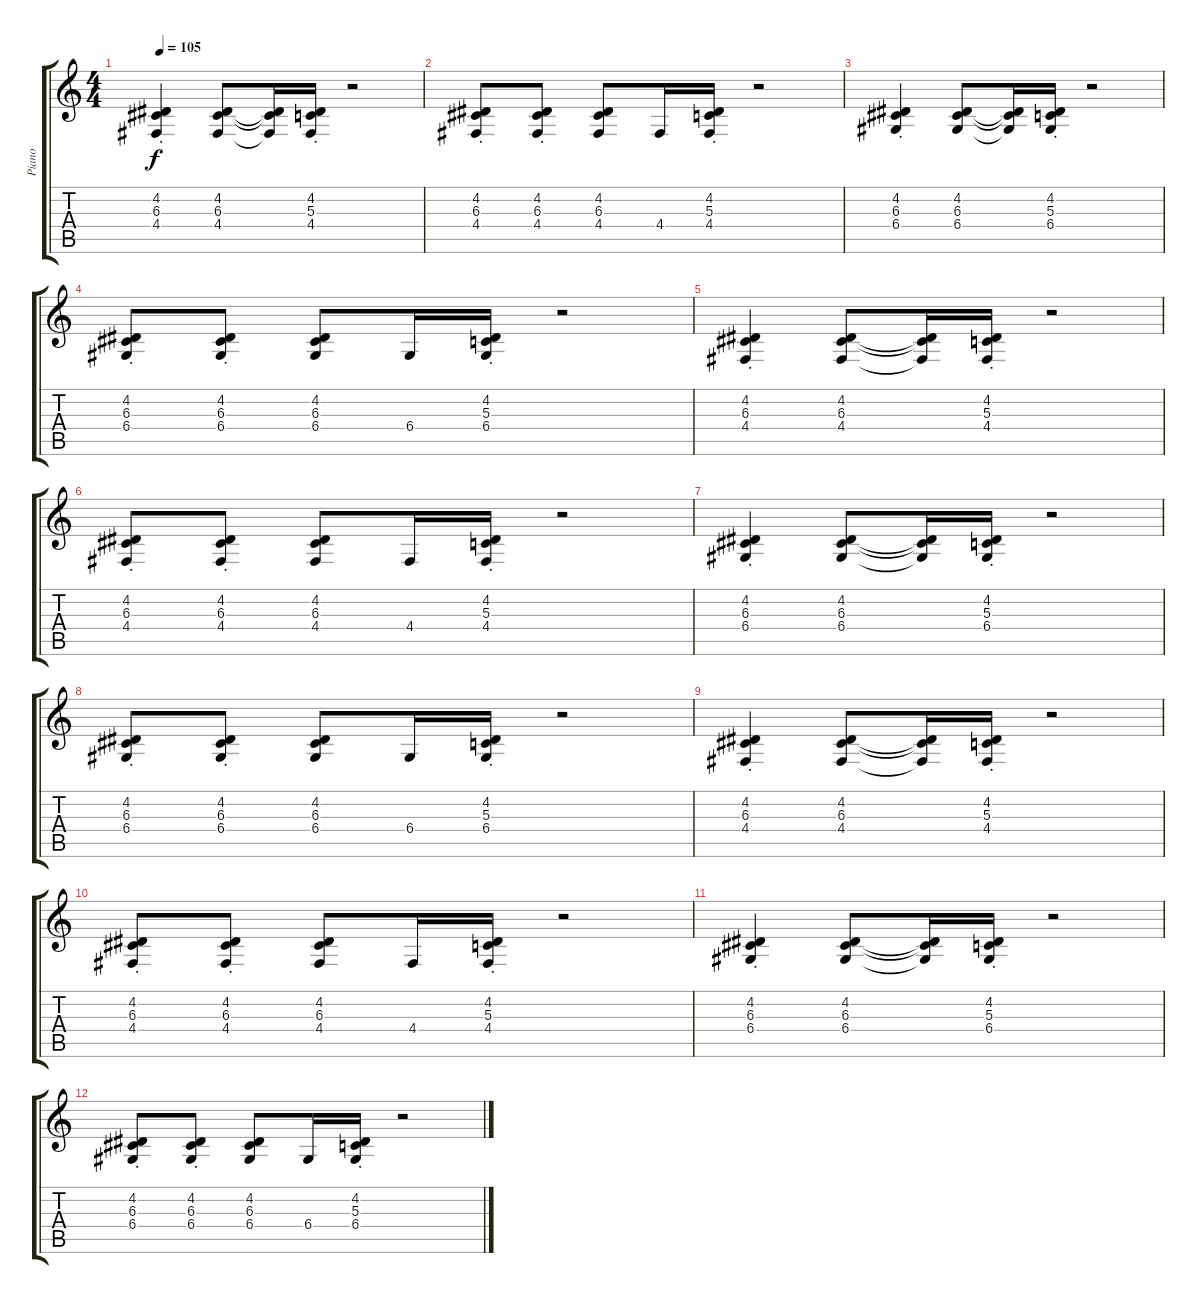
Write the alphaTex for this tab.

\track ("Piano" "Piano") {instrument honkytonkpiano}
\staff {score tabs}
\tuning (E4 B3 G3 D3 A2 E2) {hide}
\ts (4 4)
\tempo 105
\clef g2
\ks c
(4.2{st} 6.3{st} 4.4{st}).4{dy f} (4.2 6.3 4.4).8 (4.2{t} 6.3{t} 4.4{t}).16 (4.2{st} 5.3{st} 4.4{st}).16 r.2 |
(4.2{st} 6.3{st} 4.4{st}).8 (4.2{st} 6.3{st} 4.4{st}).8 (4.2 6.3 4.4).8 4.4.16 (4.2{st} 5.3{st} 4.4{st}).16 r.2 |
(4.2{st} 6.3{st} 6.4).4 (4.2 6.3 6.4).8 (4.2{t} 6.3{t} 6.4{t}).16 (4.2{st} 5.3{st} 6.4{st}).16 r.2 |
(4.2{st} 6.3{st} 6.4{st}).8 (4.2{st} 6.3{st} 6.4{st}).8 (4.2 6.3 6.4).8 6.4.16 (4.2{st} 5.3{st} 6.4{st}).16 r.2 |
(4.2{st} 6.3{st} 4.4{st}).4 (4.2 6.3 4.4).8 (4.2{t} 6.3{t} 4.4{t}).16 (4.2{st} 5.3{st} 4.4{st}).16 r.2 |
(4.2{st} 6.3{st} 4.4{st}).8 (4.2{st} 6.3{st} 4.4{st}).8 (4.2 6.3 4.4).8 4.4.16 (4.2{st} 5.3{st} 4.4{st}).16 r.2 |
(4.2{st} 6.3{st} 6.4).4 (4.2 6.3 6.4).8 (4.2{t} 6.3{t} 6.4{t}).16 (4.2{st} 5.3{st} 6.4{st}).16 r.2 |
(4.2{st} 6.3{st} 6.4{st}).8 (4.2{st} 6.3{st} 6.4{st}).8 (4.2 6.3 6.4).8 6.4.16 (4.2{st} 5.3{st} 6.4{st}).16 r.2 |
(4.2{st} 6.3{st} 4.4{st}).4 (4.2 6.3 4.4).8 (4.2{t} 6.3{t} 4.4{t}).16 (4.2{st} 5.3{st} 4.4{st}).16 r.2 |
(4.2{st} 6.3{st} 4.4{st}).8 (4.2{st} 6.3{st} 4.4{st}).8 (4.2 6.3 4.4).8 4.4.16 (4.2{st} 5.3{st} 4.4{st}).16 r.2 |
(4.2{st} 6.3{st} 6.4).4 (4.2 6.3 6.4).8 (4.2{t} 6.3{t} 6.4{t}).16 (4.2{st} 5.3{st} 6.4{st}).16 r.2 |
(4.2{st} 6.3{st} 6.4{st}).8 (4.2{st} 6.3{st} 6.4{st}).8 (4.2 6.3 6.4).8 6.4.16 (4.2{st} 5.3{st} 6.4{st}).16 r.2
